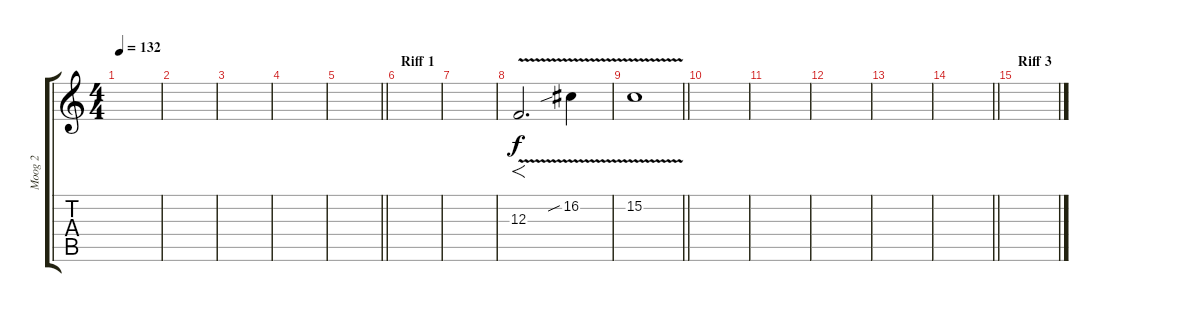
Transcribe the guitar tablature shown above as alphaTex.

\track ("Moog 2" "Moog 2") {instrument ocarina}
\staff {score tabs}
\tuning (D4 A3 F3 C3 G2 D2) {hide}
\ts (4 4)
\tempo 132
\clef g2
\ks c
|
|
|
|
\barLineRight lightlight
|
\section ("" "Riff 1")
|
|
12.3{v}.2{f d} 16.2{v sib}.4 |
\barLineRight lightlight
15.2{v}.1 |
|
|
|
|
\barLineRight lightlight
|
\section ("" "Riff 3")
